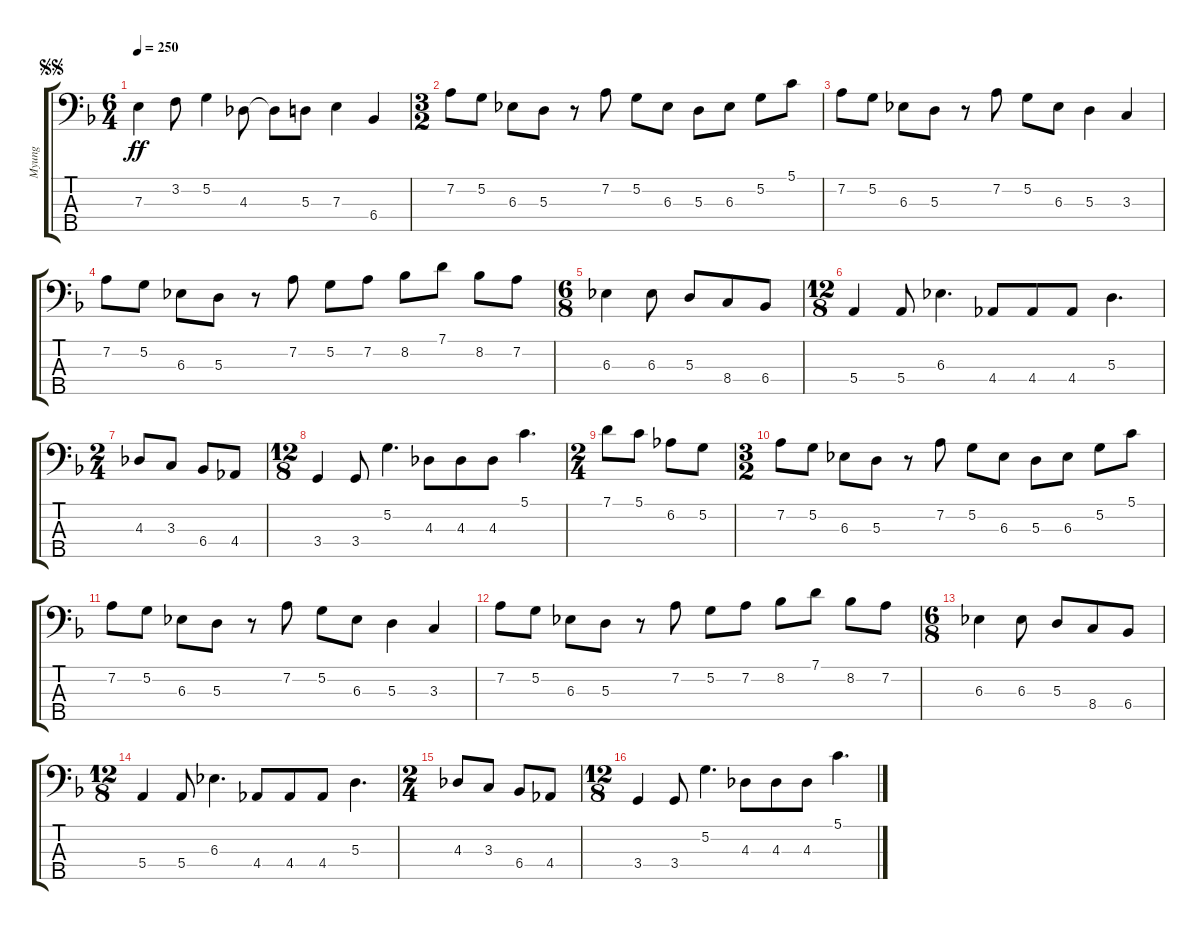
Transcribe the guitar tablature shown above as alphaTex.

\track ("Myung" "Myung") {instrument electricbassfinger}
\staff {score tabs}
\tuning (G2 D2 A1 E1 B0) {hide}
\ts (6 4)
\jump segnosegno
\tempo 250
\clef f4
\ks f
7.3.4{dy ff} 3.2.8 5.2.4 4.3.8 4.3{t}.8 5.3.8 7.3.4 6.4.4 |
\ts (3 2)
7.2.8 5.2.8 6.3.8 5.3.8 r.8 7.2.8 5.2.8 6.3.8 5.3.8 6.3.8 5.2.8 5.1.8 |
7.2.8 5.2.8 6.3.8 5.3.8 r.8 7.2.8 5.2.8 6.3.8 5.3.4 3.3.4 |
7.2.8 5.2.8 6.3.8 5.3.8 r.8 7.2.8 5.2.8 7.2.8 8.2.8 7.1.8 8.2.8 7.2.8 |
\ts (6 8)
6.3.4 6.3.8 5.3.8 8.4.8 6.4.8 |
\ts (12 8)
5.4.4 5.4.8 6.3.4{d} 4.4.8 4.4.8 4.4.8 5.3.4{d} |
\ts (2 4)
4.3.8 3.3.8 6.4.8 4.4.8 |
\ts (12 8)
3.4.4 3.4.8 5.2.4{d} 4.3.8 4.3.8 4.3.8 5.1.4{d} |
\ts (2 4)
7.1.8 5.1.8 6.2.8 5.2.8 |
\ts (3 2)
7.2.8 5.2.8 6.3.8 5.3.8 r.8 7.2.8 5.2.8 6.3.8 5.3.8 6.3.8 5.2.8 5.1.8 |
7.2.8 5.2.8 6.3.8 5.3.8 r.8 7.2.8 5.2.8 6.3.8 5.3.4 3.3.4 |
7.2.8 5.2.8 6.3.8 5.3.8 r.8 7.2.8 5.2.8 7.2.8 8.2.8 7.1.8 8.2.8 7.2.8 |
\ts (6 8)
6.3.4 6.3.8 5.3.8 8.4.8 6.4.8 |
\ts (12 8)
5.4.4 5.4.8 6.3.4{d} 4.4.8 4.4.8 4.4.8 5.3.4{d} |
\ts (2 4)
4.3.8 3.3.8 6.4.8 4.4.8 |
\ts (12 8)
3.4.4 3.4.8 5.2.4{d} 4.3.8 4.3.8 4.3.8 5.1.4{d}
